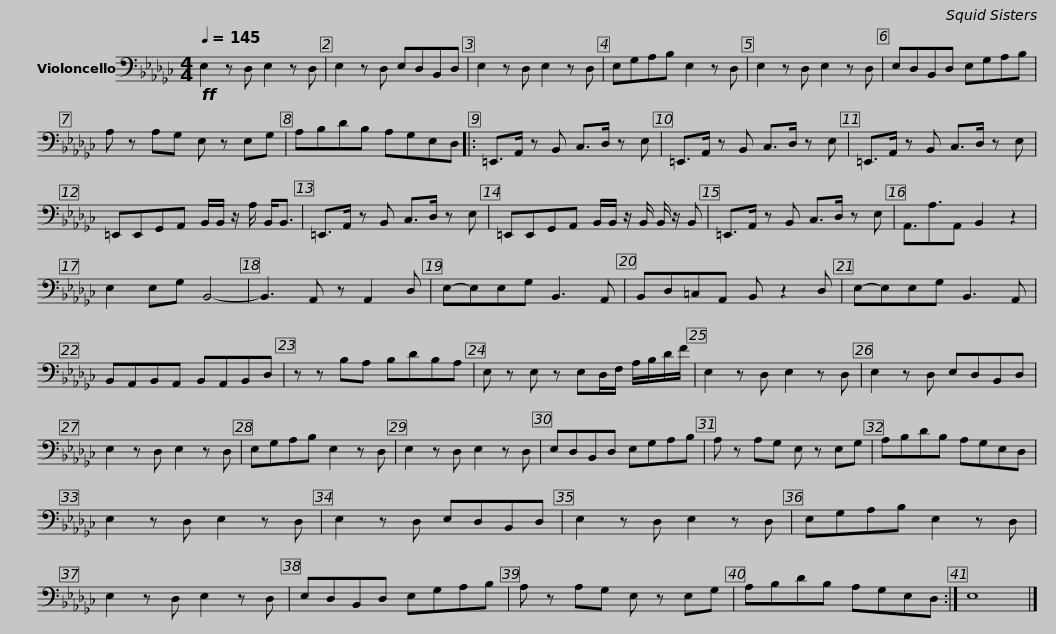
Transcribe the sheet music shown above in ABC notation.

X:1
L:1/8
Q:1/4=145
M:4/4
I:linebreak $
K:Gb
V:1 bass
V:1
!ff! E,2 z D, E,2 z D, | E,2 z D, E,D,B,,D, | E,2 z D, E,2 z D, | E,G,A,B, E,2 z D, | E,2 z D, E,2 z D, | %5
 E,D,B,,D, E,G,A,B, |$ A, z A,G, E, z E,G, | A,B,DB, A,G,E,D, |: =E,,>A,, z B,, C,>D, z E, | =E,,>A,, z B,, C,>D, z E, |$ %10
 =E,,>A,, z B,, C,>D, z E, | =E,,E,,G,,A,, B,,/B,,/ z/ A,/ B,,<B,, | =E,,>A,, z B,, C,>D, z E, | =E,,E,,G,,A,, B,,/B,,/ z/ B,,/ B,,/ z/ B,, |$ =E,,>A,, z B,, C,>D, z E, | %15
 A,,3/2A,3/2A,, B,,2 z2 | E,2 E,G, B,,4- | B,,3 A,, z A,,2 D, | E,-E,E,G, B,,3 A,, | B,,D,=C,A,, B,, z2 D, |$ %20
 E,-E,E,G, B,,3 A,, | B,,A,,B,,A,, B,,A,,B,,D, | z z B,A, B,DB,A, | E, z E, z E,D,/F,/ A,/B,/D/F/ | E,2 z D, E,2 z D, |$ %25
 E,2 z D, E,D,B,,D, | E,2 z D, E,2 z D, | E,G,A,B, E,2 z D, | E,2 z D, E,2 z D, | E,D,B,,D, E,G,A,B, | %30
 A, z A,G, E, z E,G, |$ A,B,DB, A,G,E,D, | E,2 z D, E,2 z D, | E,2 z D, E,D,B,,D, | E,2 z D, E,2 z D, | %35
 E,G,A,B, E,2 z D, | E,2 z D, E,2 z D, |$ E,D,B,,D, E,G,A,B, | A, z A,G, E, z E,G, | A,B,DB, A,G,E,D, :| %40
 E,8 |] %41
